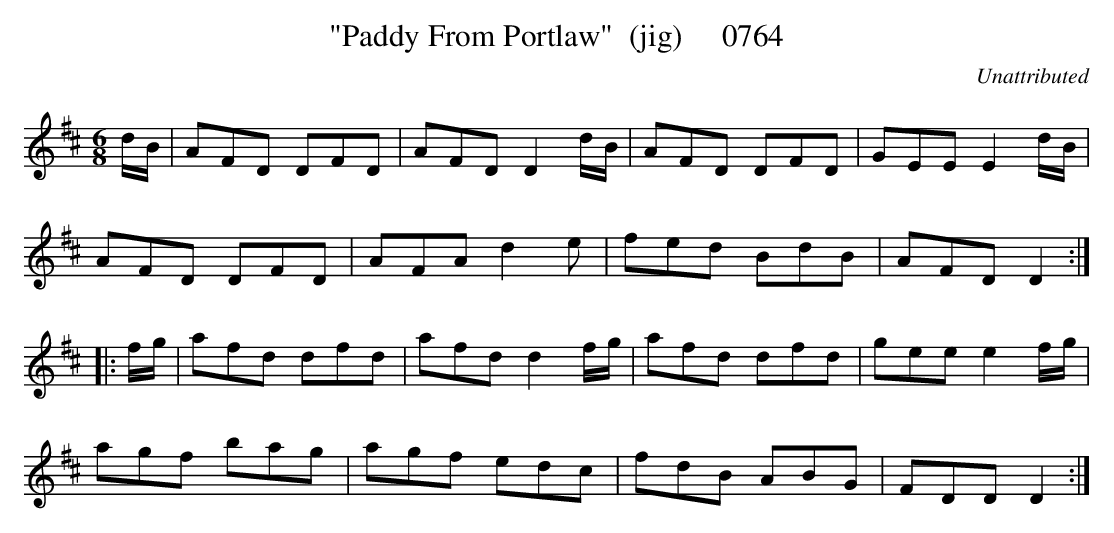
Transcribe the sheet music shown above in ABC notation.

X:1
T:"Paddy From Portlaw"  (jig)     0764
C:Unattributed
BRENNAN June 2003 (HTTP://WWW.SOSYOURMOM.COM)
M:6/8
L:1/8
K:D
d/2B/2|AFD DFD|AFD D2d/2B/2|AFD DFD|GEE E2d/2B/2|
AFD DFD|AFA d2e|fed BdB|AFD D2:|
|:f/2g/2|afd dfd|afd d2f/2g/2|afd dfd|gee e2f/2g/2|
agf bag|agf edc|fdB ABG|FDD D2:|
